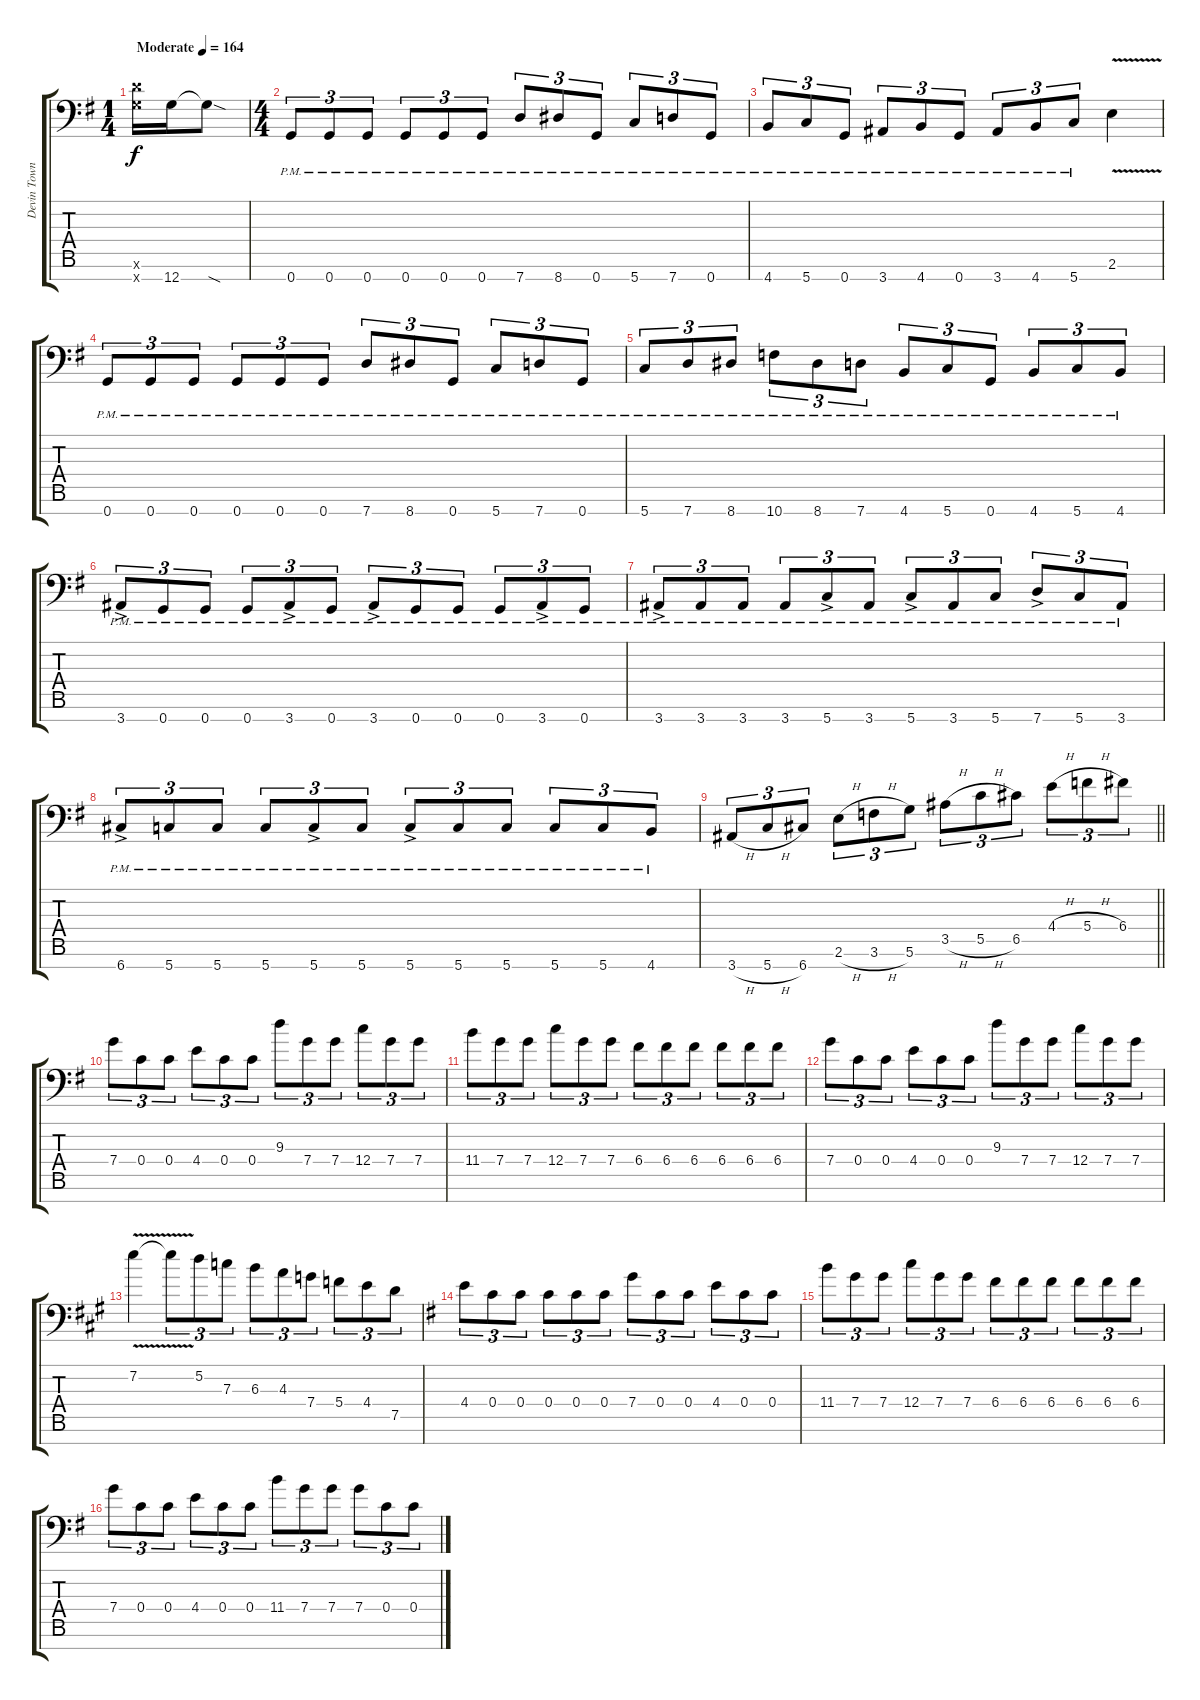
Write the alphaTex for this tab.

\track ("Devin Townsend Rhythm" "Devin Town") {instrument distortionguitar}
\staff {score tabs}
\tuning (D4 A3 F3 C3 G2 D2 G1) {hide}
\ts (1 4)
\tempo (164 "Moderate")
\clef f4
\ks g
(12.6{x} 12.7{x}).16{dy f instrument distortionguitar} 12.7.16 12.7{sod t}.8 |
\ts (4 4)
0.7{pm}.8{tu (3 2)} 0.7{pm}.8{tu (3 2)} 0.7{pm}.8{tu (3 2)} 0.7{pm}.8{tu (3 2)} 0.7{pm}.8{tu (3 2)} 0.7{pm}.8{tu (3 2)} 7.7{pm}.8{tu (3 2)} 8.7{pm}.8{tu (3 2)} 0.7{pm}.8{tu (3 2)} 5.7{pm}.8{tu (3 2)} 7.7{pm}.8{tu (3 2)} 0.7{pm}.8{tu (3 2)} |
4.7{pm}.8{tu (3 2)} 5.7{pm}.8{tu (3 2)} 0.7{pm}.8{tu (3 2)} 3.7{pm}.8{tu (3 2)} 4.7{pm}.8{tu (3 2)} 0.7{pm}.8{tu (3 2)} 3.7{pm}.8{tu (3 2)} 4.7{pm}.8{tu (3 2)} 5.7{pm}.8{tu (3 2)} 2.6{v}.4 |
0.7{pm}.8{tu (3 2)} 0.7{pm}.8{tu (3 2)} 0.7{pm}.8{tu (3 2)} 0.7{pm}.8{tu (3 2)} 0.7{pm}.8{tu (3 2)} 0.7{pm}.8{tu (3 2)} 7.7{pm}.8{tu (3 2)} 8.7{pm}.8{tu (3 2)} 0.7{pm}.8{tu (3 2)} 5.7{pm}.8{tu (3 2)} 7.7{pm}.8{tu (3 2)} 0.7{pm}.8{tu (3 2)} |
5.7{pm}.8{tu (3 2)} 7.7{pm}.8{tu (3 2)} 8.7{pm}.8{tu (3 2)} 10.7{pm}.8{tu (3 2)} 8.7{pm}.8{tu (3 2)} 7.7{pm}.8{tu (3 2)} 4.7{pm}.8{tu (3 2)} 5.7{pm}.8{tu (3 2)} 0.7{pm}.8{tu (3 2)} 4.7{pm}.8{tu (3 2)} 5.7{pm}.8{tu (3 2)} 4.7{pm}.8{tu (3 2)} |
3.7{ac pm}.8{tu (3 2)} 0.7{pm}.8{tu (3 2)} 0.7{pm}.8{tu (3 2)} 0.7{pm}.8{tu (3 2)} 3.7{ac pm}.8{tu (3 2)} 0.7{pm}.8{tu (3 2)} 3.7{ac pm}.8{tu (3 2)} 0.7{pm}.8{tu (3 2)} 0.7{pm}.8{tu (3 2)} 0.7{pm}.8{tu (3 2)} 3.7{ac pm}.8{tu (3 2)} 0.7{pm}.8{tu (3 2)} |
3.7{ac pm}.8{tu (3 2)} 3.7{pm}.8{tu (3 2)} 3.7{pm}.8{tu (3 2)} 3.7{pm}.8{tu (3 2)} 5.7{ac pm}.8{tu (3 2)} 3.7{pm}.8{tu (3 2)} 5.7{ac pm}.8{tu (3 2)} 3.7{pm}.8{tu (3 2)} 5.7{pm}.8{tu (3 2)} 7.7{ac pm}.8{tu (3 2)} 5.7{pm}.8{tu (3 2)} 3.7{pm}.8{tu (3 2)} |
6.7{ac pm}.8{tu (3 2)} 5.7{pm}.8{tu (3 2)} 5.7{pm}.8{tu (3 2)} 5.7{pm}.8{tu (3 2)} 5.7{ac pm}.8{tu (3 2)} 5.7{pm}.8{tu (3 2)} 5.7{ac pm}.8{tu (3 2)} 5.7{pm}.8{tu (3 2)} 5.7{pm}.8{tu (3 2)} 5.7{pm}.8{tu (3 2)} 5.7{pm}.8{tu (3 2)} 4.7{pm}.8{tu (3 2)} |
\barLineRight lightlight
3.7{h}.8{tu (3 2)} 5.7{h}.8{tu (3 2)} 6.7.8{tu (3 2)} 2.6{h}.8{tu (3 2)} 3.6{h}.8{tu (3 2)} 5.6.8{tu (3 2)} 3.5{h}.8{tu (3 2)} 5.5{h}.8{tu (3 2)} 6.5.8{tu (3 2)} 4.4{h}.8{tu (3 2)} 5.4{h}.8{tu (3 2)} 6.4.8{tu (3 2)} |
7.4.8{tu (3 2)} 0.4.8{tu (3 2)} 0.4.8{tu (3 2)} 4.4.8{tu (3 2)} 0.4.8{tu (3 2)} 0.4.8{tu (3 2)} 9.3.8{tu (3 2)} 7.4.8{tu (3 2)} 7.4.8{tu (3 2)} 12.4.8{tu (3 2)} 7.4.8{tu (3 2)} 7.4.8{tu (3 2)} |
11.4.8{tu (3 2)} 7.4.8{tu (3 2)} 7.4.8{tu (3 2)} 12.4.8{tu (3 2)} 7.4.8{tu (3 2)} 7.4.8{tu (3 2)} 6.4.8{tu (3 2)} 6.4.8{tu (3 2)} 6.4.8{tu (3 2)} 6.4.8{tu (3 2)} 6.4.8{tu (3 2)} 6.4.8{tu (3 2)} |
7.4.8{tu (3 2)} 0.4.8{tu (3 2)} 0.4.8{tu (3 2)} 4.4.8{tu (3 2)} 0.4.8{tu (3 2)} 0.4.8{tu (3 2)} 9.3.8{tu (3 2)} 7.4.8{tu (3 2)} 7.4.8{tu (3 2)} 12.4.8{tu (3 2)} 7.4.8{tu (3 2)} 7.4.8{tu (3 2)} |
\ks a
7.2{v}.4 7.2{t}.8{tu (3 2)} 5.2.8{tu (3 2)} 7.3.8{tu (3 2)} 6.3.8{tu (3 2)} 4.3.8{tu (3 2)} 7.4.8{tu (3 2)} 5.4.8{tu (3 2)} 4.4.8{tu (3 2)} 7.5.8{tu (3 2)} |
\ks g
4.4.8{tu (3 2)} 0.4.8{tu (3 2)} 0.4.8{tu (3 2)} 0.4.8{tu (3 2)} 0.4.8{tu (3 2)} 0.4.8{tu (3 2)} 7.4.8{tu (3 2)} 0.4.8{tu (3 2)} 0.4.8{tu (3 2)} 4.4.8{tu (3 2)} 0.4.8{tu (3 2)} 0.4.8{tu (3 2)} |
11.4.8{tu (3 2)} 7.4.8{tu (3 2)} 7.4.8{tu (3 2)} 12.4.8{tu (3 2)} 7.4.8{tu (3 2)} 7.4.8{tu (3 2)} 6.4.8{tu (3 2)} 6.4.8{tu (3 2)} 6.4.8{tu (3 2)} 6.4.8{tu (3 2)} 6.4.8{tu (3 2)} 6.4.8{tu (3 2)} |
7.4.8{tu (3 2)} 0.4.8{tu (3 2)} 0.4.8{tu (3 2)} 4.4.8{tu (3 2)} 0.4.8{tu (3 2)} 0.4.8{tu (3 2)} 11.4.8{tu (3 2)} 7.4.8{tu (3 2)} 7.4.8{tu (3 2)} 7.4.8{tu (3 2)} 0.4.8{tu (3 2)} 0.4.8{tu (3 2)}
